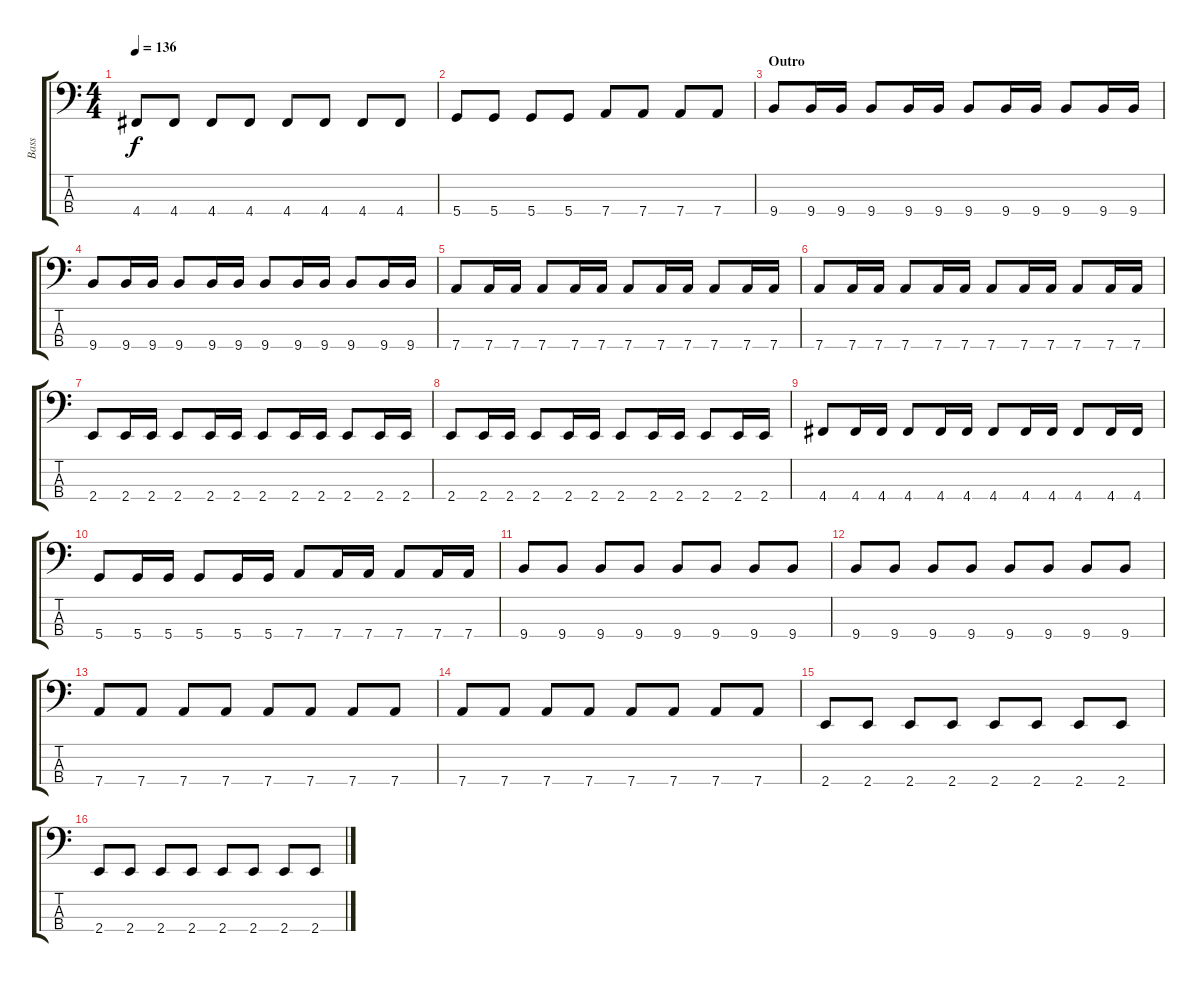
\track ("Bass" "Bass") {instrument electricbassfinger}
\staff {score tabs}
\tuning (G2 D2 A1 D1) {hide}
\ts (4 4)
\tempo 136
\clef f4
\ks c
4.4.8{dy f} 4.4.8 4.4.8 4.4.8 4.4.8 4.4.8 4.4.8 4.4.8 |
5.4.8 5.4.8 5.4.8 5.4.8 7.4.8 7.4.8 7.4.8 7.4.8 |
\section ("" "Outro")
9.4.8 9.4.16 9.4.16 9.4.8 9.4.16 9.4.16 9.4.8 9.4.16 9.4.16 9.4.8 9.4.16 9.4.16 |
9.4.8 9.4.16 9.4.16 9.4.8 9.4.16 9.4.16 9.4.8 9.4.16 9.4.16 9.4.8 9.4.16 9.4.16 |
7.4.8 7.4.16 7.4.16 7.4.8 7.4.16 7.4.16 7.4.8 7.4.16 7.4.16 7.4.8 7.4.16 7.4.16 |
7.4.8 7.4.16 7.4.16 7.4.8 7.4.16 7.4.16 7.4.8 7.4.16 7.4.16 7.4.8 7.4.16 7.4.16 |
2.4.8 2.4.16 2.4.16 2.4.8 2.4.16 2.4.16 2.4.8 2.4.16 2.4.16 2.4.8 2.4.16 2.4.16 |
2.4.8 2.4.16 2.4.16 2.4.8 2.4.16 2.4.16 2.4.8 2.4.16 2.4.16 2.4.8 2.4.16 2.4.16 |
4.4.8 4.4.16 4.4.16 4.4.8 4.4.16 4.4.16 4.4.8 4.4.16 4.4.16 4.4.8 4.4.16 4.4.16 |
5.4.8 5.4.16 5.4.16 5.4.8 5.4.16 5.4.16 7.4.8 7.4.16 7.4.16 7.4.8 7.4.16 7.4.16 |
9.4.8 9.4.8 9.4.8 9.4.8 9.4.8 9.4.8 9.4.8 9.4.8 |
9.4.8 9.4.8 9.4.8 9.4.8 9.4.8 9.4.8 9.4.8 9.4.8 |
7.4.8 7.4.8 7.4.8 7.4.8 7.4.8 7.4.8 7.4.8 7.4.8 |
7.4.8 7.4.8 7.4.8 7.4.8 7.4.8 7.4.8 7.4.8 7.4.8 |
2.4.8 2.4.8 2.4.8 2.4.8 2.4.8 2.4.8 2.4.8 2.4.8 |
2.4.8 2.4.8 2.4.8 2.4.8 2.4.8 2.4.8 2.4.8 2.4.8
